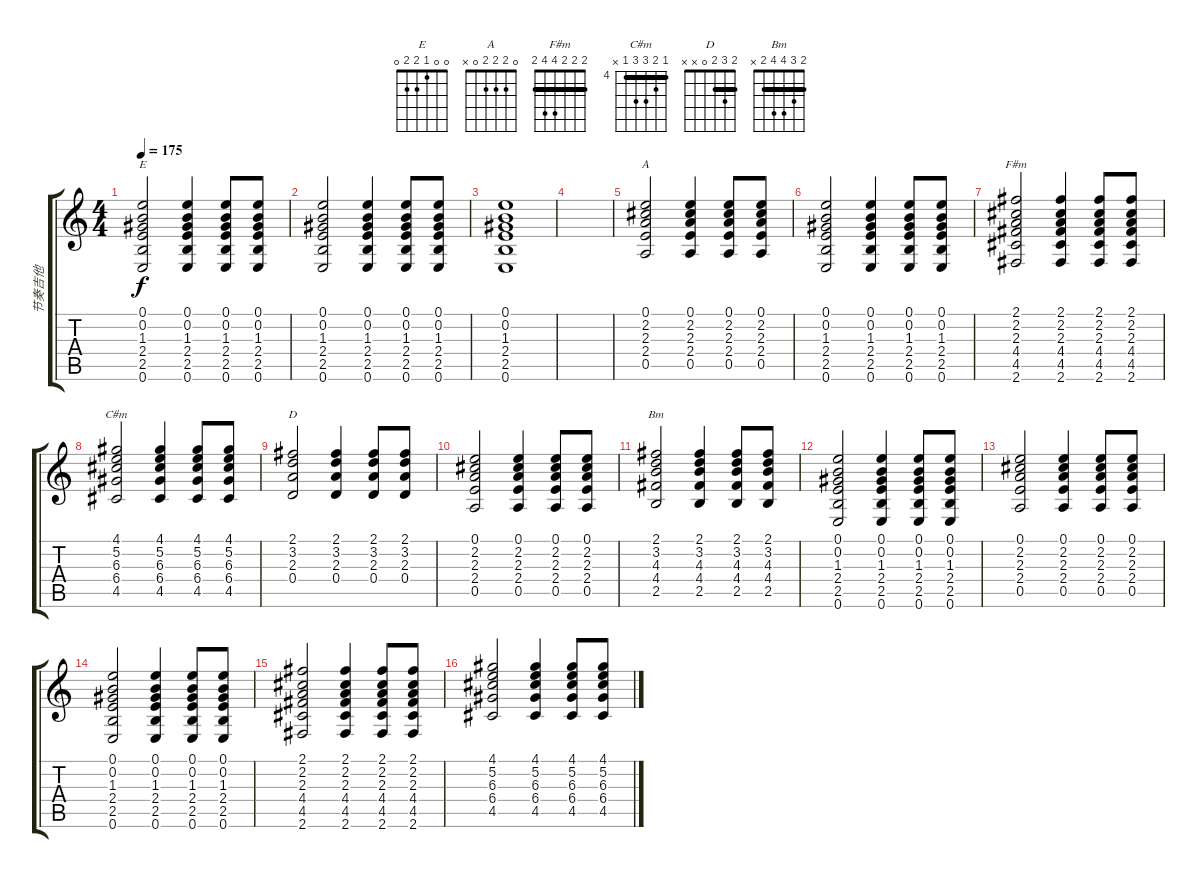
\track ("节奏吉他" "节奏吉他") {instrument acousticguitarsteel}
\staff {score tabs}
\tuning (E4 B3 G3 D3 A2 E2) {hide}
\chord ("E" 0 0 1 2 2 0)
\chord ("A" 0 2 2 2 0 x)
\chord ("F#m" 2 2 2 4 4 2) {barre 2}
\chord ("C#m" 4 5 6 6 4 x) {firstfret 4 barre 4}
\chord ("D" 2 3 2 0 x x) {barre 2}
\chord ("Bm" 2 3 4 4 2 x) {barre 2}
\ts (4 4)
\tempo 175
\clef g2
\ks c
(0.1 0.2 1.3 2.4 2.5 0.6).2{ch "E" dy f} (0.1 0.2 1.3 2.4 2.5 0.6).4 (0.1 0.2 1.3 2.4 2.5 0.6).8 (0.1 0.2 1.3 2.4 2.5 0.6).8 |
(0.1 0.2 1.3 2.4 2.5 0.6).2 (0.1 0.2 1.3 2.4 2.5 0.6).4 (0.1 0.2 1.3 2.4 2.5 0.6).8 (0.1 0.2 1.3 2.4 2.5 0.6).8 |
(0.1 0.2 1.3 2.4 2.5 0.6).1 |
|
(0.1 2.2 2.3 2.4 0.5).2{ch "A"} (0.1 2.2 2.3 2.4 0.5).4 (0.1 2.2 2.3 2.4 0.5).8 (0.1 2.2 2.3 2.4 0.5).8 |
(0.1 0.2 1.3 2.4 2.5 0.6).2 (0.1 0.2 1.3 2.4 2.5 0.6).4 (0.1 0.2 1.3 2.4 2.5 0.6).8 (0.1 0.2 1.3 2.4 2.5 0.6).8 |
(2.1 2.2 2.3 4.4 4.5 2.6).2{ch "F#m"} (2.1 2.2 2.3 4.4 4.5 2.6).4 (2.1 2.2 2.3 4.4 4.5 2.6).8 (2.1 2.2 2.3 4.4 4.5 2.6).8 |
(4.1 5.2 6.3 6.4 4.5).2{ch "C#m"} (4.1 5.2 6.3 6.4 4.5).4 (4.1 5.2 6.3 6.4 4.5).8 (4.1 5.2 6.3 6.4 4.5).8 |
(2.1 3.2 2.3 0.4).2{ch "D"} (2.1 3.2 2.3 0.4).4 (2.1 3.2 2.3 0.4).8 (2.1 3.2 2.3 0.4).8 |
(0.1 2.2 2.3 2.4 0.5).2 (0.1 2.2 2.3 2.4 0.5).4 (0.1 2.2 2.3 2.4 0.5).8 (0.1 2.2 2.3 2.4 0.5).8 |
(2.1 3.2 4.3 4.4 2.5).2{ch "Bm"} (2.1 3.2 4.3 4.4 2.5).4 (2.1 3.2 4.3 4.4 2.5).8 (2.1 3.2 4.3 4.4 2.5).8 |
(0.1 0.2 1.3 2.4 2.5 0.6).2 (0.1 0.2 1.3 2.4 2.5 0.6).4 (0.1 0.2 1.3 2.4 2.5 0.6).8 (0.1 0.2 1.3 2.4 2.5 0.6).8 |
(0.1 2.2 2.3 2.4 0.5).2 (0.1 2.2 2.3 2.4 0.5).4 (0.1 2.2 2.3 2.4 0.5).8 (0.1 2.2 2.3 2.4 0.5).8 |
(0.1 0.2 1.3 2.4 2.5 0.6).2 (0.1 0.2 1.3 2.4 2.5 0.6).4 (0.1 0.2 1.3 2.4 2.5 0.6).8 (0.1 0.2 1.3 2.4 2.5 0.6).8 |
(2.1 2.2 2.3 4.4 4.5 2.6).2 (2.1 2.2 2.3 4.4 4.5 2.6).4 (2.1 2.2 2.3 4.4 4.5 2.6).8 (2.1 2.2 2.3 4.4 4.5 2.6).8 |
(4.1 5.2 6.3 6.4 4.5).2 (4.1 5.2 6.3 6.4 4.5).4 (4.1 5.2 6.3 6.4 4.5).8 (4.1 5.2 6.3 6.4 4.5).8
